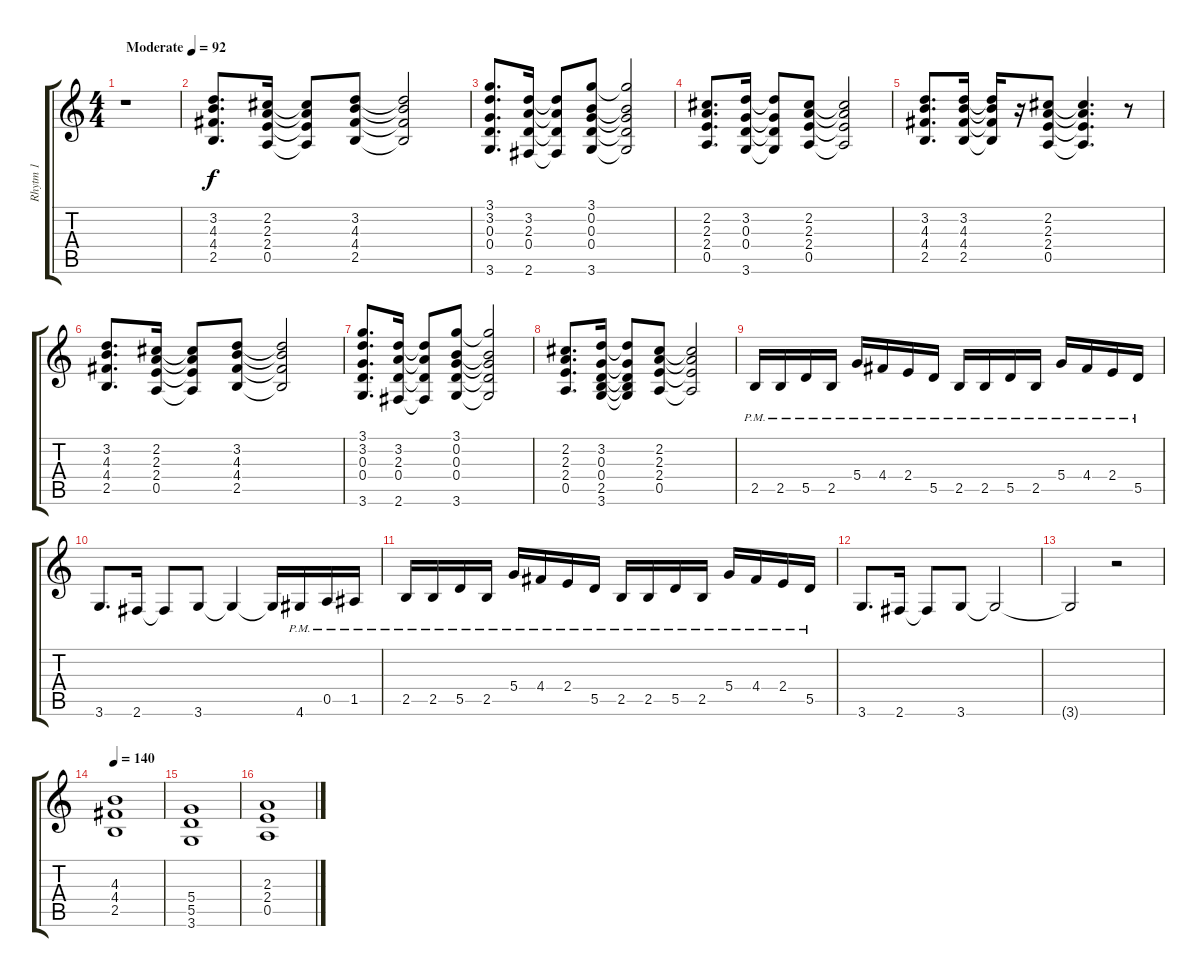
\track ("Rhytm 1" "Rhytm 1") {instrument distortionguitar}
\staff {score tabs}
\tuning (E4 B3 G3 D3 A2 E2) {hide}
\ts (4 4)
\tempo (92 "Moderate")
\clef g2
\ks c
r.1{dy f instrument distortionguitar} |
(3.2 4.3 4.4 2.5).8{d} (2.2 2.3 2.4 0.5).16 (2.2{t} 2.3{t} 2.4{t} 0.5{t}).8 (3.2 4.3 4.4 2.5).8 (3.2{t} 4.3{t} 4.4{t} 2.5{t}).2 |
(3.1 3.2 0.3 0.4 3.6).8{d} (3.2 2.3 0.4 2.6).16 (3.2{t} 2.3{t} 0.4{t} 2.6{t}).8 (3.1 0.2 0.3 0.4 3.6).8 (3.1{t} 0.2{t} 0.3{t} 0.4{t} 3.6{t}).2 |
(2.2 2.3 2.4 0.5).8{d} (3.2 0.3 0.4 3.6).16 (3.2{t} 0.3{t} 0.4{t} 3.6{t}).8 (2.2 2.3 2.4 0.5).8 (2.2{t} 2.3{t} 2.4{t} 0.5{t}).2 |
(3.2 4.3 4.4 2.5).8{d} (3.2 4.3 4.4 2.5).16 (3.2{t} 4.3{t} 4.4{t} 2.5{t}).16 r.16 (2.2 2.3 2.4 0.5).8 (2.2{t} 2.3{t} 2.4{t} 0.5{t}).4{d} r.8 |
(3.2 4.3 4.4 2.5).8{d} (2.2 2.3 2.4 0.5).16 (2.2{t} 2.3{t} 2.4{t} 0.5{t}).8 (3.2 4.3 4.4 2.5).8 (3.2{t} 4.3{t} 4.4{t} 2.5{t}).2 |
(3.1 3.2 0.3 0.4 3.6).8{d} (3.2 2.3 0.4 2.6).16 (3.2{t} 2.3{t} 0.4{t} 2.6{t}).8 (3.1 0.2 0.3 0.4 3.6).8 (3.1{t} 0.2{t} 0.3{t} 0.4{t} 3.6{t}).2 |
(2.2 2.3 2.4 0.5).8{d} (3.2 0.3 0.4 2.5 3.6).16 (3.2{t} 0.3{t} 0.4{t} 2.5{t} 3.6{t}).8 (2.2 2.3 2.4 0.5).8 (2.2{t} 2.3{t} 2.4{t} 0.5{t}).2 |
2.5{pm}.16 2.5{pm}.16 5.5{pm}.16 2.5{pm}.16 5.4{pm}.16 4.4{pm}.16 2.4{pm}.16 5.5{pm}.16 2.5{pm}.16 2.5{pm}.16 5.5{pm}.16 2.5{pm}.16 5.4{pm}.16 4.4{pm}.16 2.4{pm}.16 5.5{pm}.16 |
3.6.8{d} 2.6.16 2.6{t}.8 3.6.8 3.6{t}.4 3.6{t}.16 4.6{pm}.16 0.5{pm}.16 1.5{pm}.16 |
2.5{pm}.16 2.5{pm}.16 5.5{pm}.16 2.5{pm}.16 5.4{pm}.16 4.4{pm}.16 2.4{pm}.16 5.5{pm}.16 2.5{pm}.16 2.5{pm}.16 5.5{pm}.16 2.5{pm}.16 5.4{pm}.16 4.4{pm}.16 2.4{pm}.16 5.5{pm}.16 |
3.6.8{d} 2.6.16 2.6{t}.8 3.6.8 3.6{t}.2 |
3.6{t}.2 r.2 |
\tempo 140
(4.3 4.4 2.5).1 |
(5.4 5.5 3.6).1 |
(2.3 2.4 0.5).1
